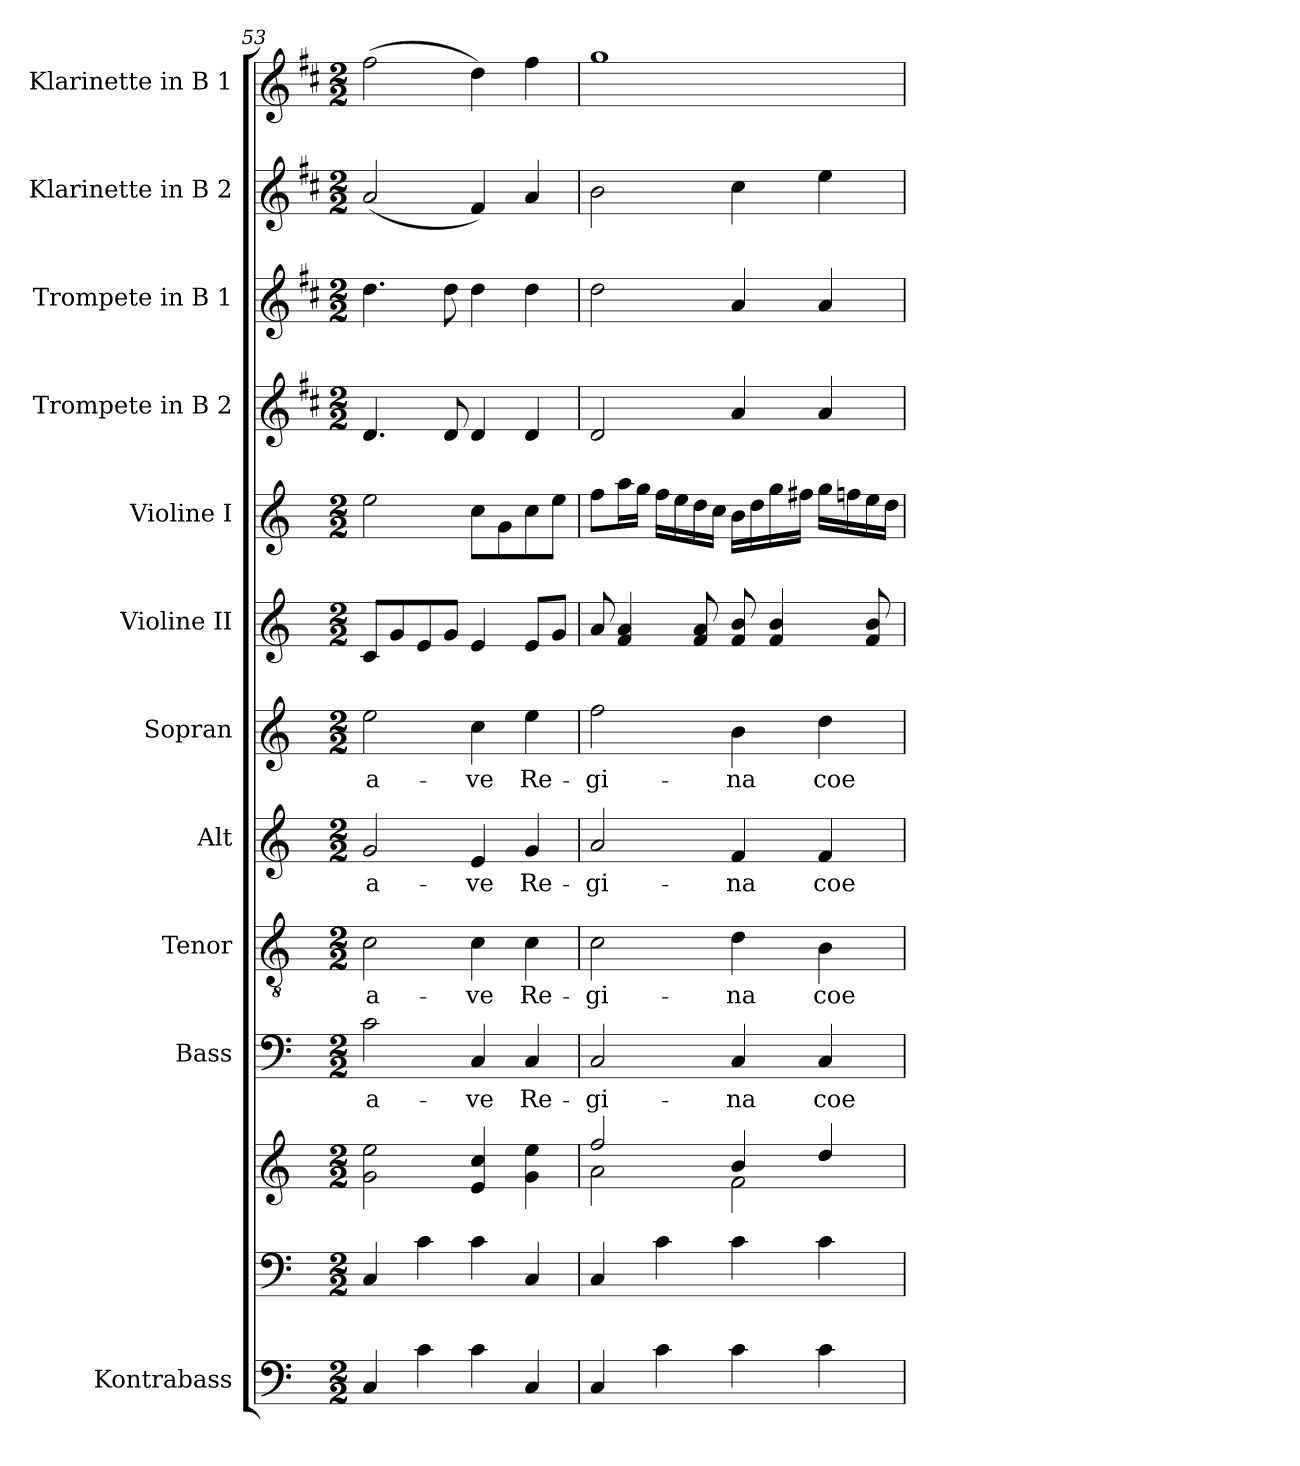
**kern	**kern	**kern	**kern	**text	**kern	**text	**kern	**text	**kern	**text	**kern	**kern	**kern	**kern	**kern	**kern
*part12	*part11	*part11	*part10	*part10	*part9	*part9	*part8	*part8	*part7	*part7	*part6	*part5	*part4	*part3	*part2	*part1
*staff13	*staff12	*staff11	*staff10	*staff10	*staff9	*staff9	*staff8	*staff8	*staff7	*staff7	*staff6	*staff5	*staff4	*staff3	*staff2	*staff1
*I"Kontrabass	*	*	*I"Bass	*	*I"Tenor	*	*I"Alt	*	*I"Sopran	*	*I"Violine II	*I"Violine I	*I"Trompete in B 2	*I"Trompete in B 1	*I"Klarinette in B 2	*I"Klarinette in B 1
*I'Kb.	*	*	*I'B	*	*I'T	*	*I'A	*	*I'S	*	*I'Vl. II	*I'Vl. I	*	*	*	*
*clefF4	*clefF4	*clefG2	*clefF4	*	*clefGv2	*	*clefG2	*	*clefG2	*	*clefG2	*clefG2	*clefG2	*clefG2	*clefG2	*clefG2
*ITrd7c12	*	*	*	*	*	*	*	*	*	*	*	*	*ITrd1c2	*ITrd1c2	*ITrd1c2	*ITrd1c2
*k[]	*k[]	*k[]	*k[]	*	*k[]	*	*k[]	*	*k[]	*	*k[]	*k[]	*k[]	*k[]	*k[]	*k[]
*C:	*C:	*C:	*C:	*	*C:	*	*C:	*	*C:	*	*C:	*C:	*C:	*C:	*C:	*C:
*M2/2	*M2/2	*M2/2	*M2/2	*	*M2/2	*	*M2/2	*	*M2/2	*	*M2/2	*M2/2	*M2/2	*M2/2	*M2/2	*M2/2
=53	=53	=53	=53	=53	=53	=53	=53	=53	=53	=53	=53	=53	=53	=53	=53	=53
!	!	!	!	!LO:LY:b	!	!LO:LY:b	!	!LO:LY:b	!	!LO:LY:b	!	!	!	!	!	!
4CC/	4C/	2g\ 2ee\	2c\	a-	2c\	a-	2g/	a-	2ee\	a-	8c/L	2ee\	4.c/	4.cc\	(<2g/	(>2ee\
.	.	.	.	.	.	.	.	.	.	.	8g/	.	.	.	.	.
4C\	4c\	.	.	.	.	.	.	.	.	.	8e/	.	.	.	.	.
.	.	.	.	.	.	.	.	.	.	.	8g/J	.	8c/	8cc\	.	.
!	!	!	!	!LO:LY:b	!	!LO:LY:b	!	!LO:LY:b	!	!LO:LY:b	!	!	!	!	!	!
4C\	4c\	4e/ 4cc/	4C/	-ve	4c\	-ve	4e/	-ve	4cc\	-ve	4e/	8cc\L	4c/	4cc\	4e/)	4cc\)
.	.	.	.	.	.	.	.	.	.	.	.	8g\	.	.	.	.
!	!	!	!	!LO:LY:b	!	!LO:LY:b	!	!LO:LY:b	!	!LO:LY:b	!	!	!	!	!	!
4CC/	4C/	4g\ 4ee\	4C/	Re-	4c\	Re-	4g/	Re-	4ee\	Re-	8e/L	8cc\	4c/	4cc\	4g/	4ee\
.	.	.	.	.	.	.	.	.	.	.	8g/J	8ee\J	.	.	.	.
=54	=54	=54	=54	=54	=54	=54	=54	=54	=54	=54	=54	=54	=54	=54	=54	=54
*	*	*^	*	*	*	*	*	*	*	*	*	*	*	*	*	*
!	!	!	!	!	!LO:LY:b	!	!LO:LY:b	!	!LO:LY:b	!	!LO:LY:b	!	!	!	!	!	!
4CC/	4C/	2ff/	2a\	2C/	-gi-	2c\	-gi-	2a/	-gi-	2ff\	-gi-	8a/	8ff\L	2c/	2cc\	2a\	1ff
.	.	.	.	.	.	.	.	.	.	.	.	4f/ 4a/	16aa\L	.	.	.	.
.	.	.	.	.	.	.	.	.	.	.	.	.	16gg\JJ	.	.	.	.
4C\	4c\	.	.	.	.	.	.	.	.	.	.	.	16ff\LL	.	.	.	.
.	.	.	.	.	.	.	.	.	.	.	.	.	16ee\	.	.	.	.
.	.	.	.	.	.	.	.	.	.	.	.	8f/ 8a/	16dd\	.	.	.	.
.	.	.	.	.	.	.	.	.	.	.	.	.	16cc\JJ	.	.	.	.
!	!	!	!	!	!LO:LY:b	!	!LO:LY:b	!	!LO:LY:b	!	!LO:LY:b	!	!	!	!	!	!
4C\	4c\	4b/	2f\	4C/	-na	4d\	-na	4f/	-na	4b\	-na	8f/ 8b/	16b\LL	4g/	4g/	4b\	.
.	.	.	.	.	.	.	.	.	.	.	.	.	16dd\	.	.	.	.
.	.	.	.	.	.	.	.	.	.	.	.	4f/ 4b/	16gg\	.	.	.	.
.	.	.	.	.	.	.	.	.	.	.	.	.	16ff#X\JJ	.	.	.	.
!	!	!	!	!	!LO:LY:b	!	!LO:LY:b	!	!LO:LY:b	!	!LO:LY:b	!	!	!	!	!	!
4C\	4c\	4dd/	.	4C/	coe-	4B\	coe-	4f/	coe-	4dd\	coe-	.	16gg\LL	4g/	4g/	4dd\	.
.	.	.	.	.	.	.	.	.	.	.	.	.	16ffn\	.	.	.	.
.	.	.	.	.	.	.	.	.	.	.	.	8f/ 8b/	16ee\	.	.	.	.
.	.	.	.	.	.	.	.	.	.	.	.	.	16dd\JJ	.	.	.	.
*	*	*v	*v	*	*	*	*	*	*	*	*	*	*	*	*	*	*
=	=	=	=	=	=	=	=	=	=	=	=	=	=	=	=	=
*-	*-	*-	*-	*-	*-	*-	*-	*-	*-	*-	*-	*-	*-	*-	*-	*-
